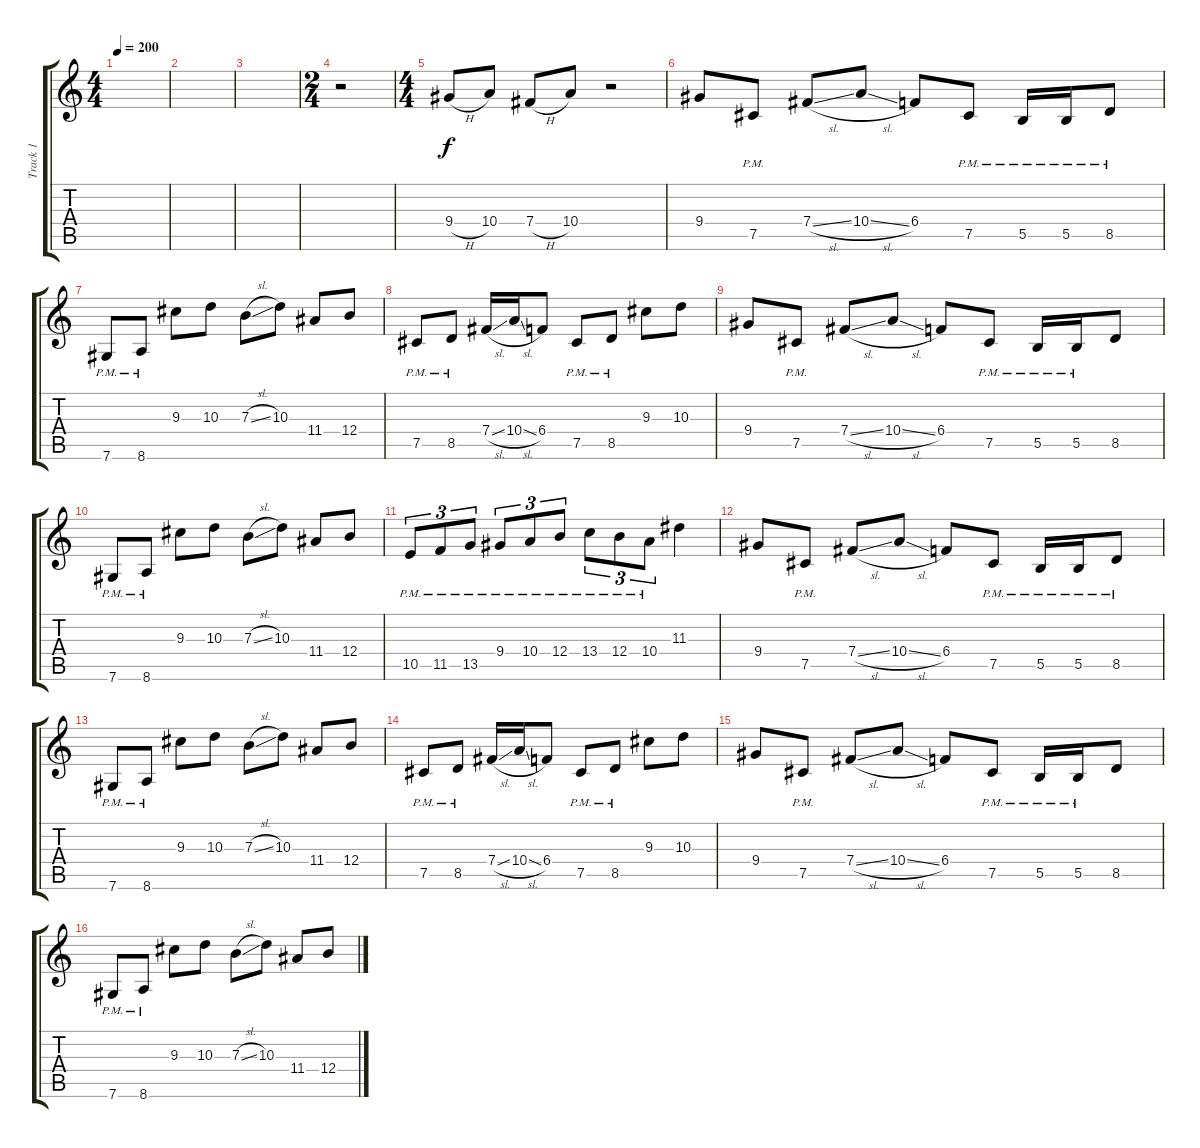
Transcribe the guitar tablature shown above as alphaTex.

\track ("Track 1" "Track 1") {instrument distortionguitar}
\staff {score tabs}
\tuning (Db4 Ab3 E3 B2 Gb2 Db2) {hide}
\ts (4 4)
\tempo 200
\clef g2
\ks c
|
|
|
\ts (2 4)
r.2 |
\ts (4 4)
9.4{h}.8 10.4.8 7.4{h}.8 10.4.8 r.2 |
9.4.8 7.5{pm}.8 7.4{sl}.8 10.4{sl}.8 6.4.8 7.5{pm}.8 5.5{pm}.16 5.5{pm}.16 8.5{pm}.8 |
7.6{pm}.8 8.6{pm}.8 9.3.8 10.3.8 7.3{sl}.8 10.3.8 11.4.8 12.4.8 |
7.5{pm}.8 8.5{pm}.8 7.4{sl}.16 10.4{sl}.16 6.4.8 7.5{pm}.8 8.5{pm}.8 9.3.8 10.3.8 |
9.4.8 7.5{pm}.8 7.4{sl}.8 10.4{sl}.8 6.4.8 7.5{pm}.8 5.5{pm}.16 5.5{pm}.16 8.5.8 |
7.6{pm}.8 8.6{pm}.8 9.3.8 10.3.8 7.3{sl}.8 10.3.8 11.4.8 12.4.8 |
10.5{pm}.8{tu (3 2)} 11.5{pm}.8{tu (3 2)} 13.5{pm}.8{tu (3 2)} 9.4{pm}.8{tu (3 2)} 10.4{pm}.8{tu (3 2)} 12.4{pm}.8{tu (3 2)} 13.4{pm}.8{tu (3 2)} 12.4{pm}.8{tu (3 2)} 10.4{pm}.8{tu (3 2)} 11.3.4 |
9.4.8 7.5{pm}.8 7.4{sl}.8 10.4{sl}.8 6.4.8 7.5{pm}.8 5.5{pm}.16 5.5{pm}.16 8.5{pm}.8 |
7.6{pm}.8 8.6{pm}.8 9.3.8 10.3.8 7.3{sl}.8 10.3.8 11.4.8 12.4.8 |
7.5{pm}.8 8.5{pm}.8 7.4{sl}.16 10.4{sl}.16 6.4.8 7.5{pm}.8 8.5{pm}.8 9.3.8 10.3.8 |
9.4.8 7.5{pm}.8 7.4{sl}.8 10.4{sl}.8 6.4.8 7.5{pm}.8 5.5{pm}.16 5.5{pm}.16 8.5.8 |
7.6{pm}.8 8.6{pm}.8 9.3.8 10.3.8 7.3{sl}.8 10.3.8 11.4.8 12.4.8
